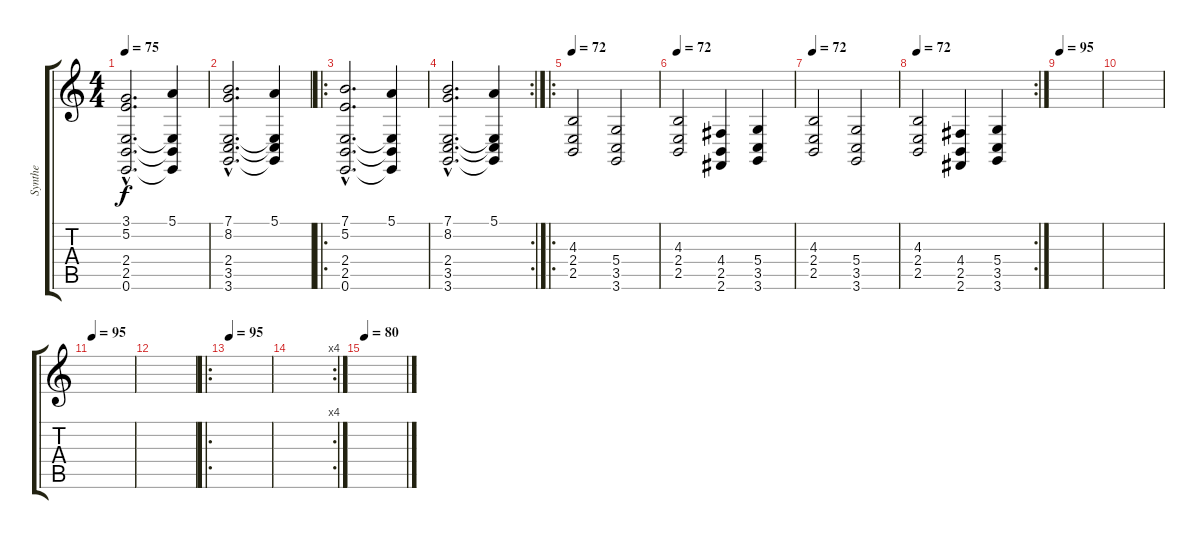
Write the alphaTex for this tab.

\track ("Synthe" "Synthe") {instrument stringensemble2}
\staff {score tabs}
\tuning (E4 B3 G3 D3 A2 E2) {hide}
\ts (4 4)
\tempo 75
\clef g2
\ks c
(3.1{hac} 5.2{hac} 2.4{hac} 2.5{hac} 0.6{hac}).2{d dy f} (5.1 2.4{t} 2.5{t} 0.6{t}).4 |
(7.1{hac} 8.2{hac} 2.4{hac} 3.5{hac} 3.6{hac}).2{d} (5.1 2.4{t} 3.5{t} 3.6{t}).4 |
\ro
(7.1{hac} 5.2{hac} 2.4{hac} 2.5{hac} 0.6{hac}).2{d} (5.1 2.4{t} 2.5{t} 0.6{t}).4 |
\rc 2
(7.1{hac} 8.2{hac} 2.4{hac} 3.5{hac} 3.6{hac}).2{d} (5.1 2.4{t} 3.5{t} 3.6{t}).4 |
\ro
\tempo 72
(4.3 2.4 2.5).2 (5.4 3.5 3.6).2 |
\tempo 72
(4.3 2.4 2.5).2 (4.4 2.5 2.6).4 (5.4 3.5 3.6).4 |
\tempo 72
(4.3 2.4 2.5).2 (5.4 3.5 3.6).2 |
\rc 2
\tempo 72
(4.3 2.4 2.5).2 (4.4 2.5 2.6).4 (5.4 3.5 3.6).4 |
\tempo 95
|
|
\tempo 95
|
|
\ro
\tempo 95
|
\rc 4
|
\tempo 80
